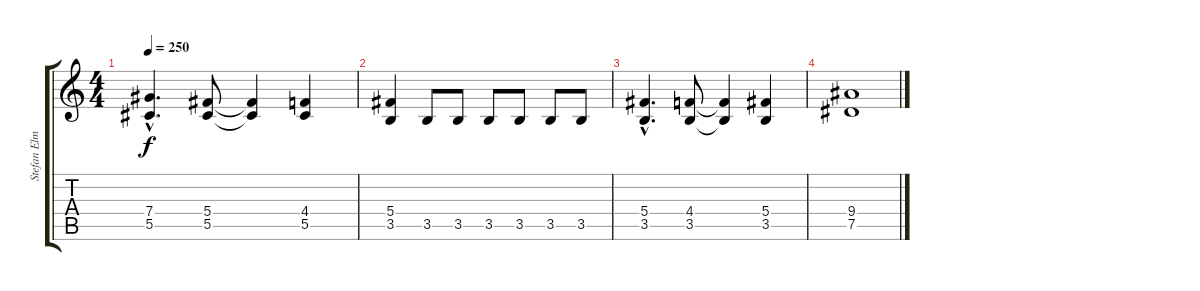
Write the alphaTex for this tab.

\track ("Stefan Elmgren (Rhythm Guitar)" "Stefan Elm") {instrument distortionguitar}
\staff {score tabs}
\tuning (Eb4 Bb3 Gb3 Db3 Ab2 Eb2) {hide}
\ts (4 4)
\tempo 250
\clef g2
\ks c
(7.4{hac} 5.5{hac}).4{d dy f} (5.4 5.5).8 (5.4{t} 5.5{t}).4 (4.4 5.5).4 |
(5.4 3.5).4 3.5.8 3.5.8 3.5.8 3.5.8 3.5.8 3.5.8 |
(5.4{hac} 3.5{hac}).4{d} (4.4 3.5).8 (4.4{t} 3.5{t}).4 (5.4 3.5).4 |
(9.4 7.5).1
